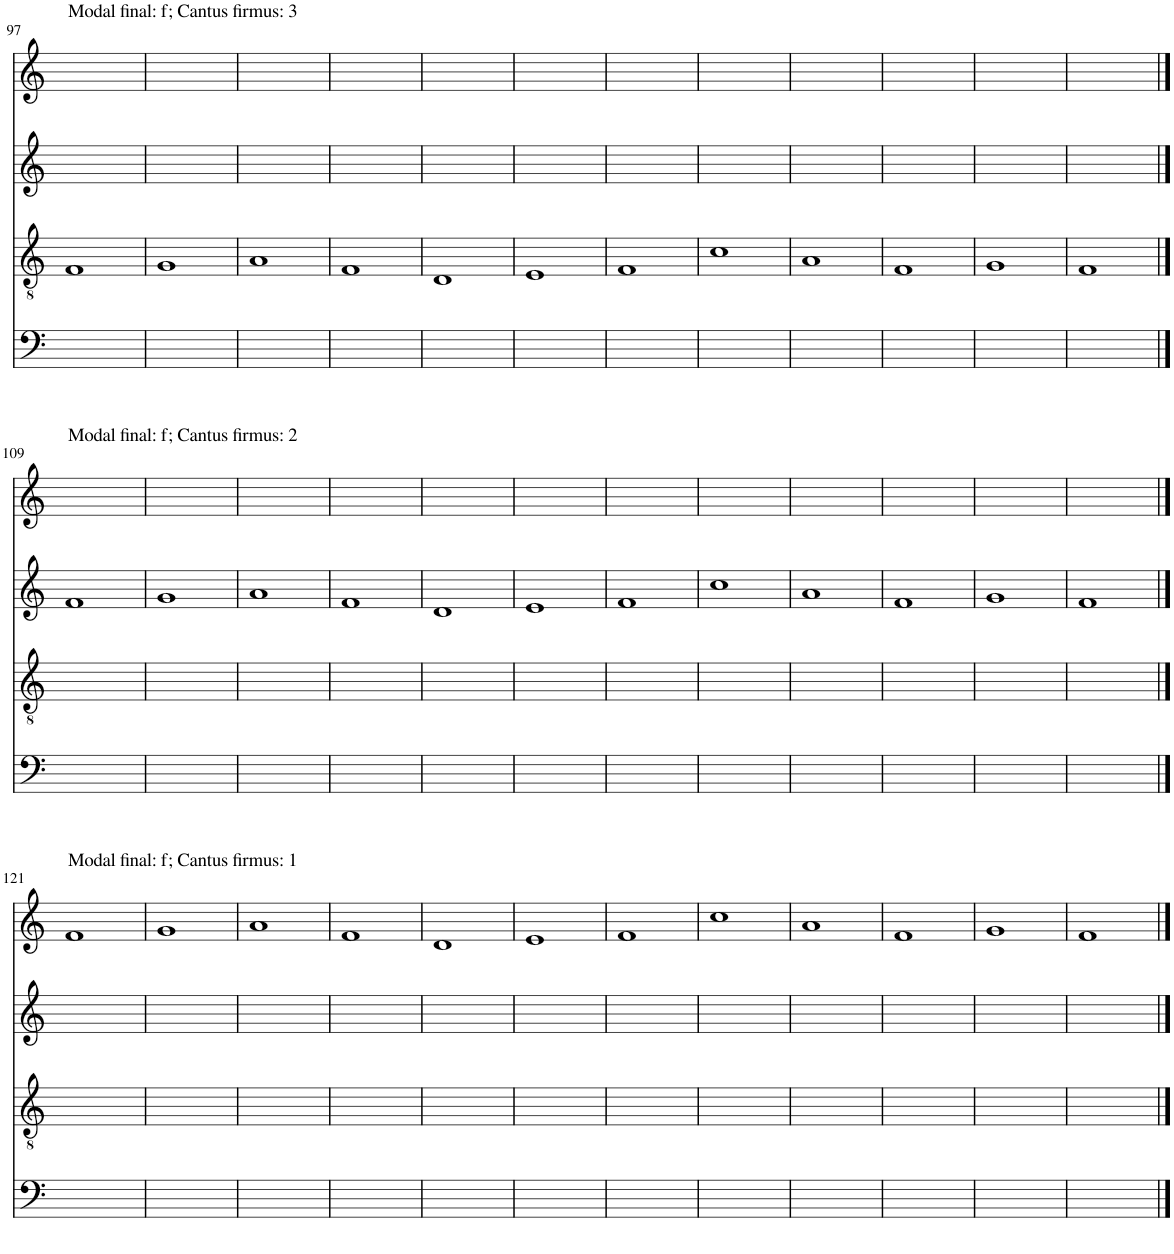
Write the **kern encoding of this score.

**kern	**kern	**kern	**kern
*part4	*part3	*part2	*part1
*staff4	*staff3	*staff2	*staff1
*I"Piano	*I"Piano	*I"Piano	*I"Piano
*I'Pno	*I'Pno	*I'Pno	*I'Pno
!!LO:PB:g=z
*clefF4	*clefGv2	*clefG2	*clefG2
*k[]	*k[]	*k[]	*k[]
*M4/4	*M4/4	*M4/4	*M4/4
=97	=97	=97	=97
!	!	!	!LO:TX:a:t=Modal final&colon; f; Cantus firmus&colon; 3
1ryy	1F	1ryy	1ryy
=98	=98	=98	=98
1ryy	1G	1ryy	1ryy
=99	=99	=99	=99
1ryy	1A	1ryy	1ryy
=100	=100	=100	=100
1ryy	1F	1ryy	1ryy
=101	=101	=101	=101
1ryy	1D	1ryy	1ryy
=102	=102	=102	=102
1ryy	1E	1ryy	1ryy
=103	=103	=103	=103
1ryy	1F	1ryy	1ryy
=104	=104	=104	=104
1ryy	1c	1ryy	1ryy
=105	=105	=105	=105
1ryy	1A	1ryy	1ryy
=106	=106	=106	=106
1ryy	1F	1ryy	1ryy
=107	=107	=107	=107
1ryy	1G	1ryy	1ryy
=108	=108	=108	=108
1ryy	1F	1ryy	1ryy
!!LO:LB:g=z
==109	==109	==109	==109
!	!	!	!LO:TX:a:t=Modal final&colon; f; Cantus firmus&colon; 2
1ryy	1ryy	1f	1ryy
=110	=110	=110	=110
1ryy	1ryy	1g	1ryy
=111	=111	=111	=111
1ryy	1ryy	1a	1ryy
=112	=112	=112	=112
1ryy	1ryy	1f	1ryy
=113	=113	=113	=113
1ryy	1ryy	1d	1ryy
=114	=114	=114	=114
1ryy	1ryy	1e	1ryy
=115	=115	=115	=115
1ryy	1ryy	1f	1ryy
=116	=116	=116	=116
1ryy	1ryy	1cc	1ryy
=117	=117	=117	=117
1ryy	1ryy	1a	1ryy
=118	=118	=118	=118
1ryy	1ryy	1f	1ryy
=119	=119	=119	=119
1ryy	1ryy	1g	1ryy
=120	=120	=120	=120
1ryy	1ryy	1f	1ryy
!!LO:LB:g=z
==121	==121	==121	==121
!	!	!	!LO:TX:a:t=Modal final&colon; f; Cantus firmus&colon; 1
1ryy	1ryy	1ryy	1f
=122	=122	=122	=122
1ryy	1ryy	1ryy	1g
=123	=123	=123	=123
1ryy	1ryy	1ryy	1a
=124	=124	=124	=124
1ryy	1ryy	1ryy	1f
=125	=125	=125	=125
1ryy	1ryy	1ryy	1d
=126	=126	=126	=126
1ryy	1ryy	1ryy	1e
=127	=127	=127	=127
1ryy	1ryy	1ryy	1f
=128	=128	=128	=128
1ryy	1ryy	1ryy	1cc
=129	=129	=129	=129
1ryy	1ryy	1ryy	1a
=130	=130	=130	=130
1ryy	1ryy	1ryy	1f
=131	=131	=131	=131
1ryy	1ryy	1ryy	1g
=132	=132	=132	=132
1ryy	1ryy	1ryy	1f
==	==	==	==
*-	*-	*-	*-
